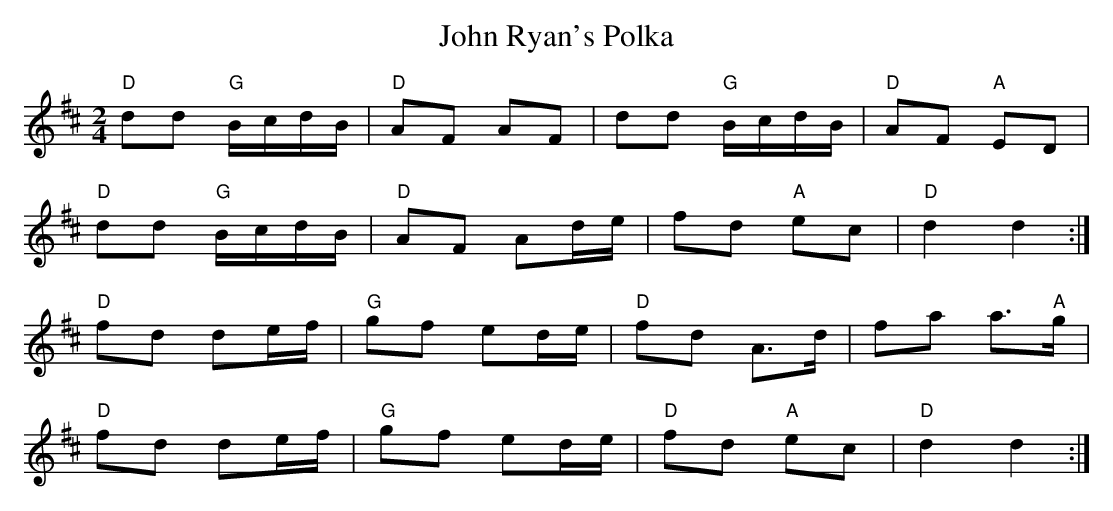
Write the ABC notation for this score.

X:1
T:John Ryan's Polka
L:1/8
M:2/4
K:D
"D"dd "G"B/c/d/B/|"D"AF AF|dd "G"B/c/d/B/|"D"AF "A"ED|
"D"dd "G"B/c/d/B/|"D"AF Ad/e/|fd "A"ec|"D"d2 d2:|
"D"fd de/f/|"G"gf ed/e/|"D"fd A3/2d/|fa a3/2"A"g/|
"D"fd de/f/|"G"gf ed/e/|"D"fd "A"ec|"D"d2 d2:|
